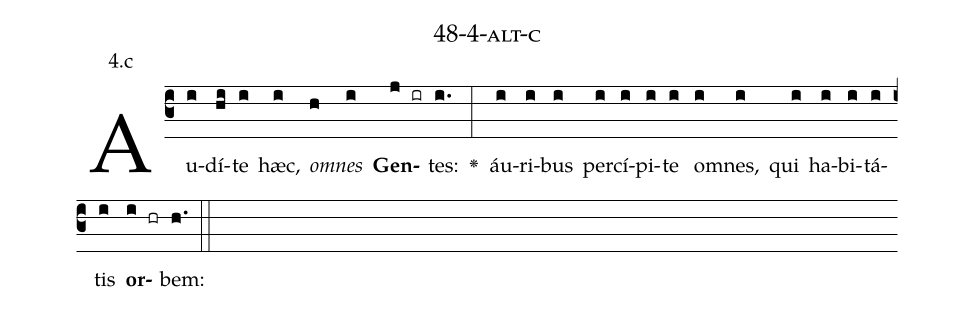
name: 48-4-alt-c;
annotation: 4.c;
%%
(c3)Au(i)dí(hi)te(i) hæc,(i) <i>om</i>(h)<i>nes</i>(i) <b>Gen</b>(j ir)tes:(i.) <v>\greheightstar</v>(:) áu(i)ri(i)bus(i) per(i)cí(i)pi(i)te(i) om(i)nes,(i) qui(i) ha(i)bi(i)tá(i)tis(i) <b>or</b>(i hr)bem:(h.) (::)


%E(i) u(i) o(i) u(i) a(i) e.(h.) (::)
